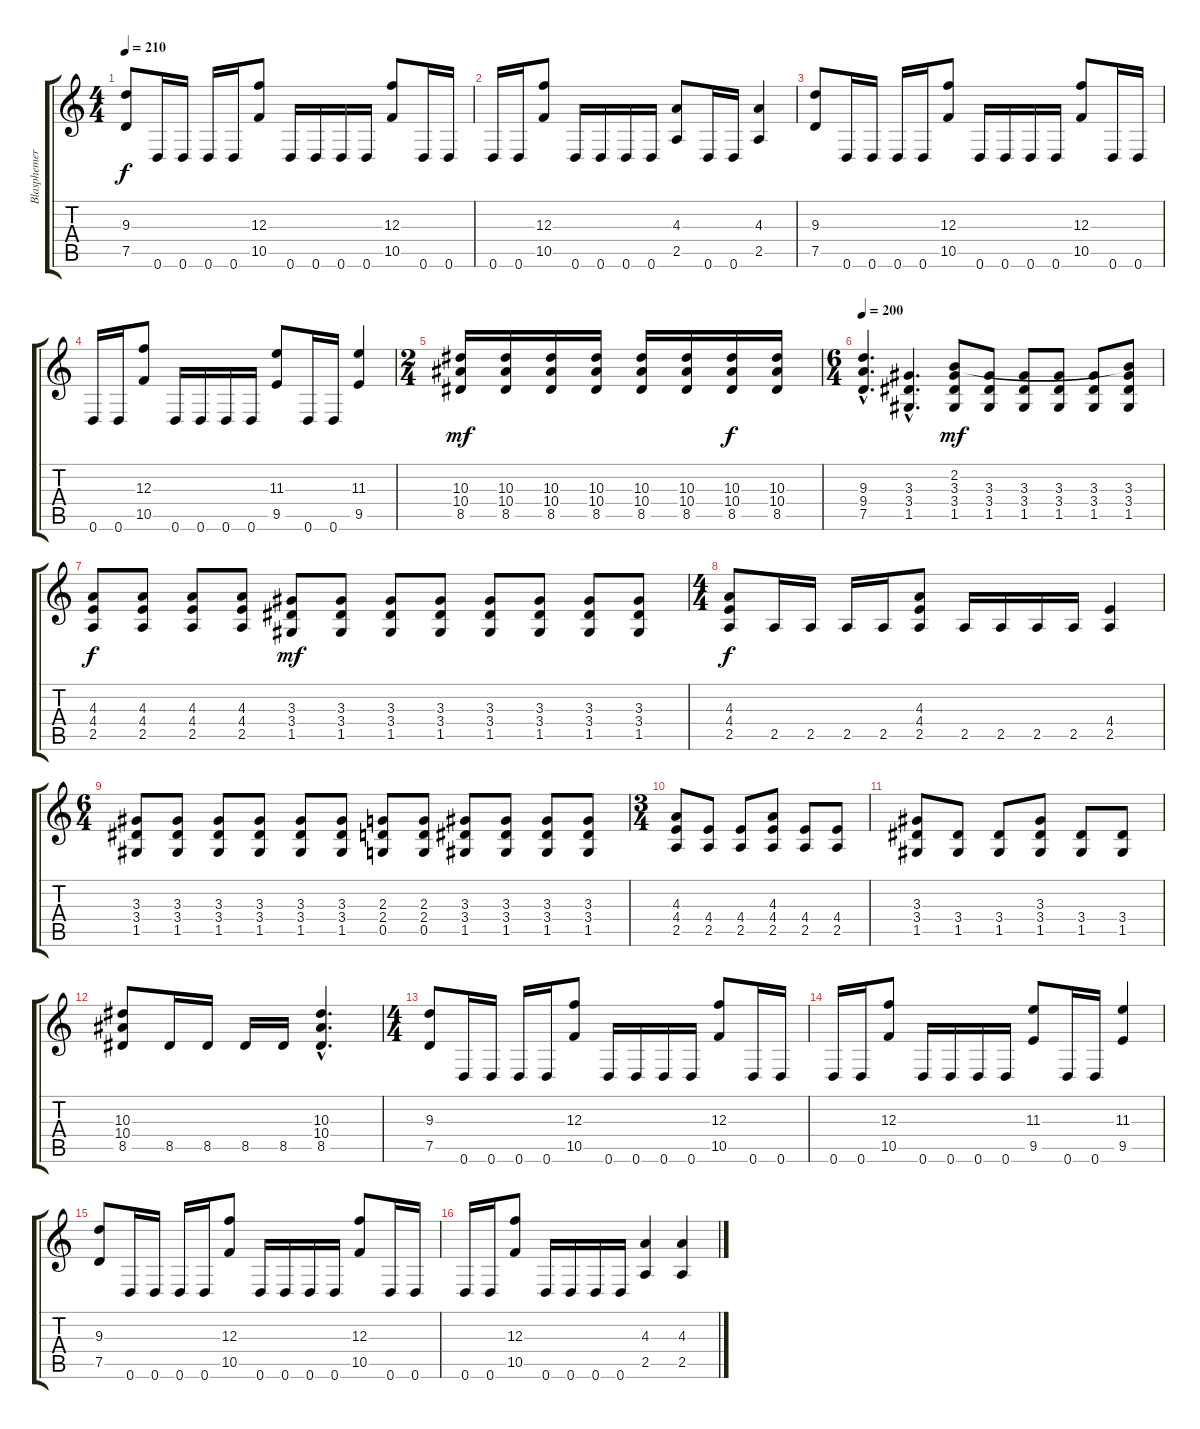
\track ("Blasphemer" "Blasphemer") {instrument overdrivenguitar}
\staff {score tabs}
\tuning (D4 A3 F3 C3 G2 D2) {hide}
\ts (4 4)
\tempo 210
\clef g2
\ks c
(9.3 7.5).8{dy f} 0.6.16 0.6.16 0.6.16 0.6.16 (12.3 10.5).8 0.6.16 0.6.16 0.6.16 0.6.16 (12.3 10.5).8 0.6.16 0.6.16 |
0.6.16 0.6.16 (12.3 10.5).8 0.6.16 0.6.16 0.6.16 0.6.16 (4.3 2.5).8 0.6.16 0.6.16 (4.3 2.5).4 |
(9.3 7.5).8 0.6.16 0.6.16 0.6.16 0.6.16 (12.3 10.5).8 0.6.16 0.6.16 0.6.16 0.6.16 (12.3 10.5).8 0.6.16 0.6.16 |
0.6.16 0.6.16 (12.3 10.5).8 0.6.16 0.6.16 0.6.16 0.6.16 (11.3 9.5).8 0.6.16 0.6.16 (11.3 9.5).4 |
\ts (2 4)
(10.3 10.4 8.5).16{dy mf} (10.3 10.4 8.5).16 (10.3 10.4 8.5).16 (10.3 10.4 8.5).16 (10.3 10.4 8.5).16 (10.3 10.4 8.5).16 (10.3 10.4 8.5).16{dy f} (10.3 10.4 8.5).16 |
\ts (6 4)
\tempo 200
(9.3{hac} 9.4{hac} 7.5{hac}).4{d} (3.3{hac} 3.4{hac} 1.5{hac}).4{d} (2.2 3.3 3.4 1.5).8{dy mf} (3.3 3.4 1.5).8 (3.3 3.4 1.5).8 (3.3 3.4 1.5).8 (3.3 3.4 1.5).8 (2.2{t} 3.3 3.4 1.5).8 |
(4.3 4.4 2.5).8{dy f} (4.3 4.4 2.5).8 (4.3 4.4 2.5).8 (4.3 4.4 2.5).8 (3.3 3.4 1.5).8{dy mf} (3.3 3.4 1.5).8 (3.3 3.4 1.5).8 (3.3 3.4 1.5).8 (3.3 3.4 1.5).8 (3.3 3.4 1.5).8 (3.3 3.4 1.5).8 (3.3 3.4 1.5).8 |
\ts (4 4)
(4.3 4.4 2.5).8{dy f} 2.5.16 2.5.16 2.5.16 2.5.16 (4.3 4.4 2.5).8 2.5.16 2.5.16 2.5.16 2.5.16 (4.4 2.5).4 |
\ts (6 4)
(3.3 3.4 1.5).8 (3.3 3.4 1.5).8 (3.3 3.4 1.5).8 (3.3 3.4 1.5).8 (3.3 3.4 1.5).8 (3.3 3.4 1.5).8 (2.3 2.4 0.5).8 (2.3 2.4 0.5).8 (3.3 3.4 1.5).8 (3.3 3.4 1.5).8 (3.3 3.4 1.5).8 (3.3 3.4 1.5).8 |
\ts (3 4)
(4.3 4.4 2.5).8 (4.4 2.5).8 (4.4 2.5).8 (4.3 4.4 2.5).8 (4.4 2.5).8 (4.4 2.5).8 |
(3.3 3.4 1.5).8 (3.4 1.5).8 (3.4 1.5).8 (3.3 3.4 1.5).8 (3.4 1.5).8 (3.4 1.5).8 |
(10.3 10.4 8.5).8 8.5.16 8.5.16 8.5.16 8.5.16 (10.3{hac} 10.4{hac} 8.5{hac}).4{d} |
\ts (4 4)
(9.3 7.5).8 0.6.16 0.6.16 0.6.16 0.6.16 (12.3 10.5).8 0.6.16 0.6.16 0.6.16 0.6.16 (12.3 10.5).8 0.6.16 0.6.16 |
0.6.16 0.6.16 (12.3 10.5).8 0.6.16 0.6.16 0.6.16 0.6.16 (11.3 9.5).8 0.6.16 0.6.16 (11.3 9.5).4 |
(9.3 7.5).8 0.6.16 0.6.16 0.6.16 0.6.16 (12.3 10.5).8 0.6.16 0.6.16 0.6.16 0.6.16 (12.3 10.5).8 0.6.16 0.6.16 |
0.6.16 0.6.16 (12.3 10.5).8 0.6.16 0.6.16 0.6.16 0.6.16 (4.3 2.5).4 (4.3 2.5).4
